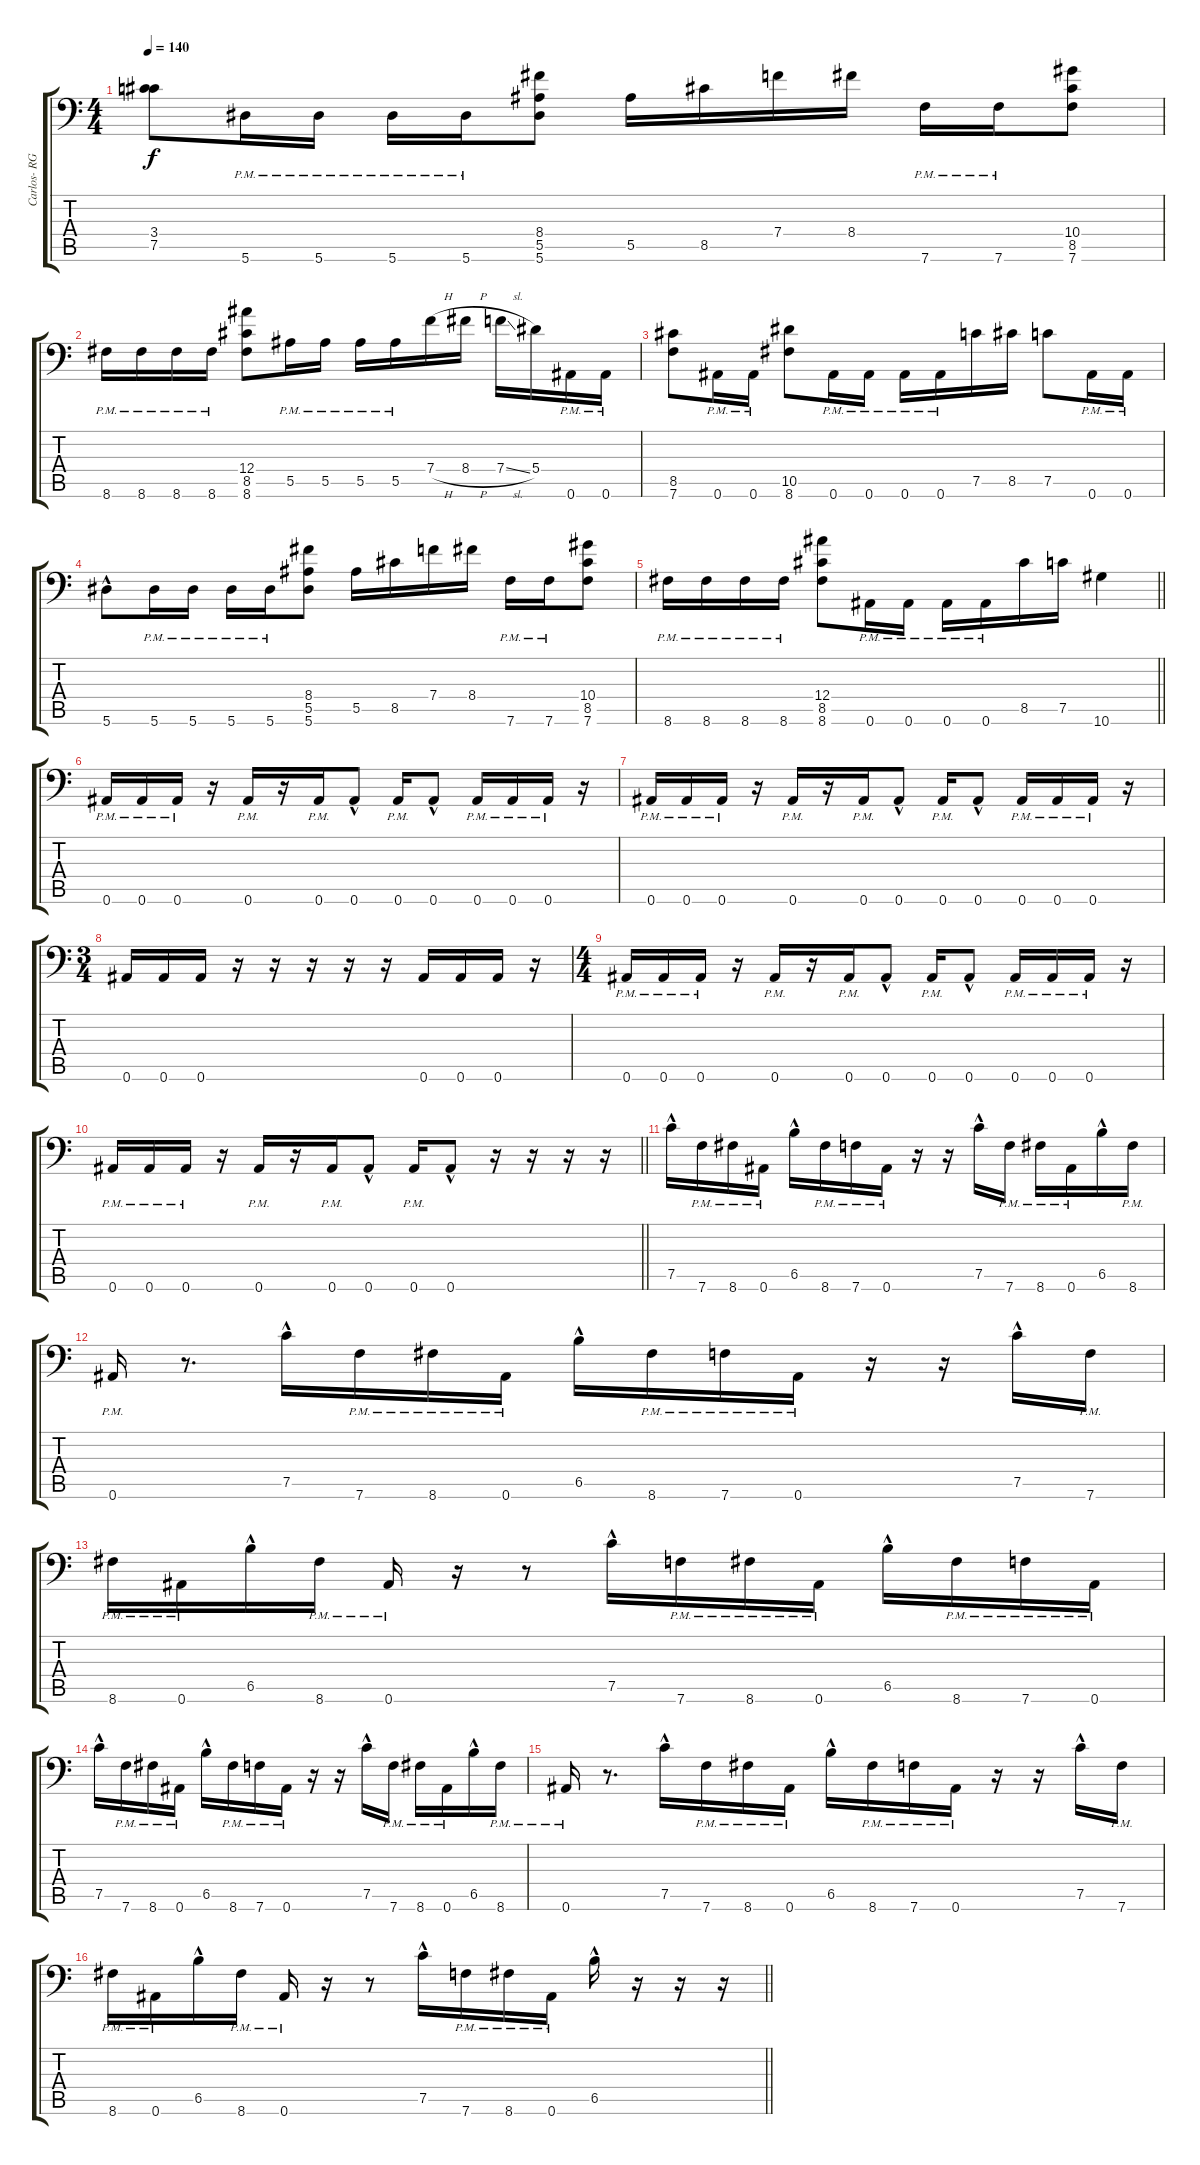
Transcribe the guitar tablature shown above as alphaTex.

\track ("Carlos- RG" "Carlos- RG") {instrument distortionguitar}
\staff {score tabs}
\tuning (C4 G3 Eb3 Bb2 F2 Bb1) {hide}
\ts (4 4)
\tempo 140
\clef f4
\ks c
(3.4{t} 7.5).8{dy f} 5.6{pm}.16 5.6{pm}.16 5.6{pm}.16 5.6{pm}.16 (8.4 5.5 5.6).8 5.5.16 8.5.16 7.4.16 8.4.16 7.6{pm}.16 7.6{pm}.16 (10.4 8.5 7.6).8 |
8.6{pm}.16 8.6{pm}.16 8.6{pm}.16 8.6{pm}.16 (12.4 8.5 8.6).8 5.5{pm}.16 5.5{pm}.16 5.5{pm}.16 5.5{pm}.16 7.4{h}.16 8.4{h}.16 7.4{sl}.16 5.4.16 0.6{pm}.16 0.6{pm}.16 |
(8.5 7.6).8 0.6{pm}.16 0.6{pm}.16 (10.5 8.6).8 0.6{pm}.16 0.6{pm}.16 0.6{pm}.16 0.6{pm}.16 7.5.16 8.5.16 7.5.8 0.6{pm}.16 0.6{pm}.16 |
5.6{hac}.8 5.6{pm}.16 5.6{pm}.16 5.6{pm}.16 5.6{pm}.16 (8.4 5.5 5.6).8 5.5.16 8.5.16 7.4.16 8.4.16 7.6{pm}.16 7.6{pm}.16 (10.4 8.5 7.6).8 |
\barLineRight lightlight
8.6{pm}.16 8.6{pm}.16 8.6{pm}.16 8.6{pm}.16 (12.4 8.5 8.6).8 0.6{pm}.16 0.6{pm}.16 0.6{pm}.16 0.6{pm}.16 8.5.16 7.5.16 10.6.4 |
\section ("" "")
0.6{pm}.16 0.6{pm}.16 0.6{pm}.16 r.16 0.6{pm}.16 r.16 0.6{pm}.16 0.6{hac}.8 0.6{pm}.16 0.6{hac}.8 0.6{pm}.16 0.6{pm}.16 0.6{pm}.16 r.16 |
0.6{pm}.16 0.6{pm}.16 0.6{pm}.16 r.16 0.6{pm}.16 r.16 0.6{pm}.16 0.6{hac}.8 0.6{pm}.16 0.6{hac}.8 0.6{pm}.16 0.6{pm}.16 0.6{pm}.16 r.16 |
\ts (3 4)
0.6.16 0.6.16 0.6.16 r.16 r.16 r.16 r.16 r.16 0.6.16 0.6.16 0.6.16 r.16 |
\ts (4 4)
0.6{pm}.16 0.6{pm}.16 0.6{pm}.16 r.16 0.6{pm}.16 r.16 0.6{pm}.16 0.6{hac}.8 0.6{pm}.16 0.6{hac}.8 0.6{pm}.16 0.6{pm}.16 0.6{pm}.16 r.16 |
\barLineRight lightlight
0.6{pm}.16 0.6{pm}.16 0.6{pm}.16 r.16 0.6{pm}.16 r.16 0.6{pm}.16 0.6{hac}.8 0.6{pm}.16 0.6{hac}.8 r.16 r.16 r.16 r.16 |
\section ("" "")
7.5{hac}.16 7.6{pm}.16 8.6{pm}.16 0.6{pm}.16 6.5{hac}.16 8.6{pm}.16 7.6{pm}.16 0.6{pm}.16 r.16 r.16 7.5{hac}.16 7.6{pm}.16 8.6{pm}.16 0.6{pm}.16 6.5{hac}.16 8.6{pm}.16 |
0.6{pm}.16 r.8{d} 7.5{hac}.16 7.6{pm}.16 8.6{pm}.16 0.6{pm}.16 6.5{hac}.16 8.6{pm}.16 7.6{pm}.16 0.6{pm}.16 r.16 r.16 7.5{hac}.16 7.6{pm}.16 |
8.6{pm}.16 0.6{pm}.16 6.5{hac}.16 8.6{pm}.16 0.6{pm}.16 r.16 r.8 7.5{hac}.16 7.6{pm}.16 8.6{pm}.16 0.6{pm}.16 6.5{hac}.16 8.6{pm}.16 7.6{pm}.16 0.6{pm}.16 |
7.5{hac}.16 7.6{pm}.16 8.6{pm}.16 0.6{pm}.16 6.5{hac}.16 8.6{pm}.16 7.6{pm}.16 0.6{pm}.16 r.16 r.16 7.5{hac}.16 7.6{pm}.16 8.6{pm}.16 0.6{pm}.16 6.5{hac}.16 8.6{pm}.16 |
0.6{pm}.16 r.8{d} 7.5{hac}.16 7.6{pm}.16 8.6{pm}.16 0.6{pm}.16 6.5{hac}.16 8.6{pm}.16 7.6{pm}.16 0.6{pm}.16 r.16 r.16 7.5{hac}.16 7.6{pm}.16 |
\barLineRight lightlight
8.6{pm}.16 0.6{pm}.16 6.5{hac}.16 8.6{pm}.16 0.6{pm}.16 r.16 r.8 7.5{hac}.16 7.6{pm}.16 8.6{pm}.16 0.6{pm}.16 6.5{hac}.16 r.16 r.16 r.16
